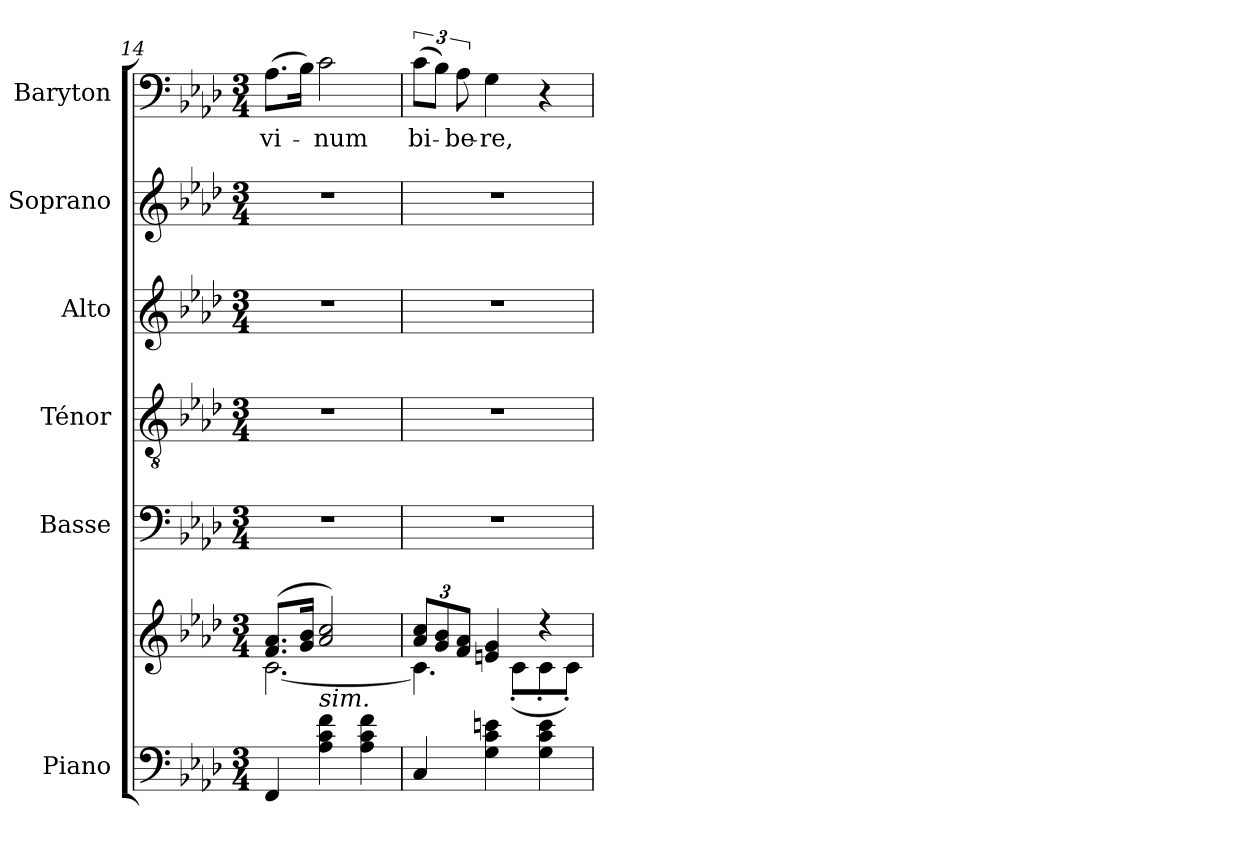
**kern	**kern	**kern	**kern	**kern	**kern	**kern	**text
*part6	*part6	*part5	*part4	*part3	*part2	*part1	*part1
*staff7	*staff6	*staff5	*staff4	*staff3	*staff2	*staff1	*staff1
*I"Piano	*	*I"Basse	*I"Ténor	*I"Alto	*I"Soprano	*I"Baryton	*
*I'Pno.	*	*I'B.	*I'T.	*I'Alt.	*I'So.	*I'Bar.	*
*clefF4	*clefG2	*clefF4	*clefGv2	*clefG2	*clefG2	*clefF4	*
*k[b-e-a-d-]	*k[b-e-a-d-]	*k[b-e-a-d-]	*k[b-e-a-d-]	*k[b-e-a-d-]	*k[b-e-a-d-]	*k[b-e-a-d-]	*
*M3/4	*M3/4	*M3/4	*M3/4	*M3/4	*M3/4	*M3/4	*
=14	=14	=14	=14	=14	=14	=14	=14
*	*^	*	*	*	*	*	*
!	!	!	!	!	!	!	!	!LO:LY:b
4FF/	(8.f/ 8.a-/L	[2.c\	2.r	2.r	2.r	2.r	(8.A-\L	vi-
.	16g/ 16b-/Jk	.	.	.	.	.	16B-\Jk)	.
!LO:TX:a:i:t=sim.	!	!	!	!	!	!	!	!
!	!	!	!	!	!	!	!	!LO:LY:b
4A-\ 4c\ 4f\	2a-/ 2cc/)	.	.	.	.	.	2c\	-num
4A-\ 4c\ 4f\	.	.	.	.	.	.	.	.
=15	=15	=15	=15	=15	=15	=15	=15	=15
*	*Xbrackettup	*	*	*	*	*	*	*
!	!	!	!	!	!	!	!	!LO:LY:b
4C/	12a-/ 12cc/L	4.c\]	2.r	2.r	2.r	2.r	(12c\L	bi-
.	12g/ 12b-/	.	.	.	.	.	12B-\J)	.
!	!	!	!	!	!	!	!	!LO:LY:b
.	12f/ 12a-/J	.	.	.	.	.	12A-\	-be-
!	!	!	!	!	!	!	!	!LO:LY:b
4G\ 4c\ 4en\	4en/ 4g/	.	.	.	.	.	4G\	-re,
.	.	(>8c'\L	.	.	.	.	.	.
4G\ 4c\ 4e\	4r	8c'\	.	.	.	.	4r	.
.	.	8c'\J)	.	.	.	.	.	.
*	*v	*v	*	*	*	*	*	*
=	=	=	=	=	=	=	=
*-	*-	*-	*-	*-	*-	*-	*-
